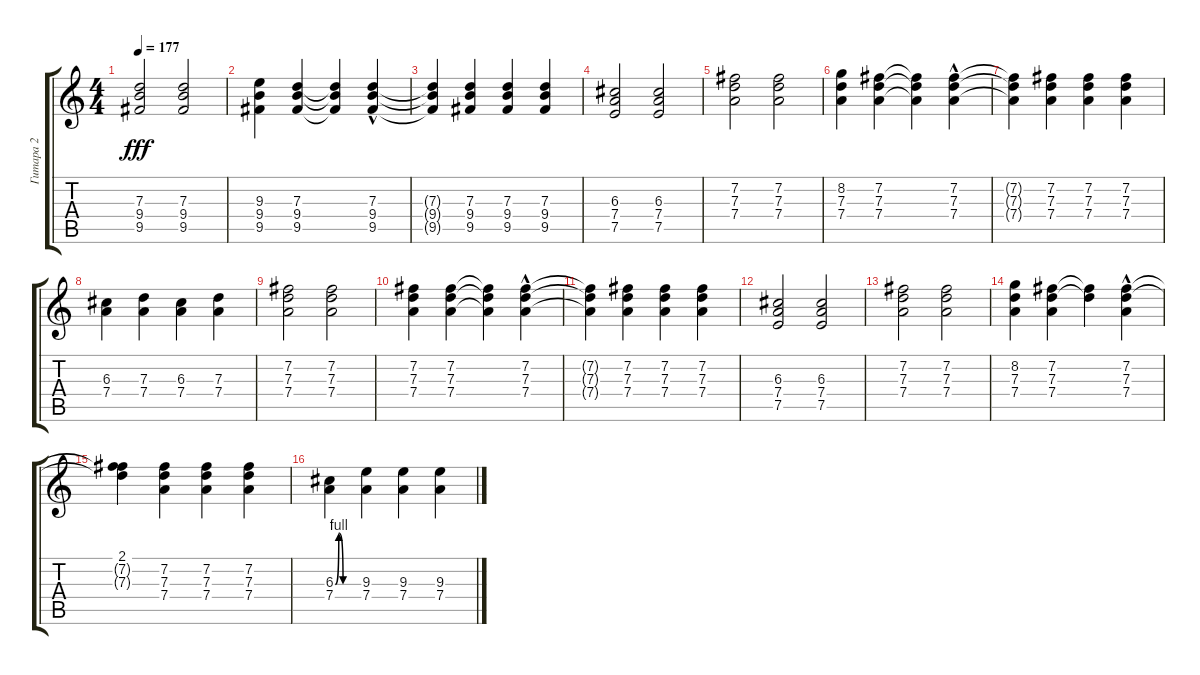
\track ("Гитара 2" "Гитара 2") {instrument distortionguitar}
\staff {score tabs}
\tuning (E4 B3 G3 D3 A2 E2) {hide}
\ts (4 4)
\tempo 177
\clef g2
\ks c
(7.3 9.4 9.5).2{dy fff} (7.3 9.4 9.5).2 |
(9.3 9.4 9.5).4 (7.3 9.4 9.5).4 (7.3{t} 9.4{t} 9.5{t}).4 (7.3{hac} 9.4{hac} 9.5).4 |
(7.3{t} 9.4{t} 9.5{t}).4 (7.3 9.4 9.5).4 (7.3 9.4 9.5).4 (7.3 9.4 9.5).4 |
(6.3 7.4 7.5).2 (6.3 7.4 7.5).2 |
(7.2 7.3 7.4).2 (7.2 7.3 7.4).2 |
(8.2 7.3 7.4).4 (7.2 7.3 7.4).4 (7.2{t} 7.3{t} 7.4{t}).4 (7.2{hac} 7.3{hac} 7.4).4 |
(7.2{t} 7.3{t} 7.4{t}).4 (7.2 7.3 7.4).4 (7.2 7.3 7.4).4 (7.2 7.3 7.4).4 |
(6.3 7.4).4 (7.3 7.4).4 (6.3 7.4).4 (7.3 7.4).4 |
(7.2 7.3 7.4).2 (7.2 7.3 7.4).2 |
(7.2 7.3 7.4).4 (7.2 7.3 7.4).4 (7.2{t} 7.3{t} 7.4{t}).4 (7.2{hac} 7.3{hac} 7.4).4 |
(7.2{t} 7.3{t} 7.4{t}).4 (7.2 7.3 7.4).4 (7.2 7.3 7.4).4 (7.2 7.3 7.4).4 |
(6.3 7.4 7.5).2 (6.3 7.4 7.5).2 |
(7.2 7.3 7.4).2 (7.2 7.3 7.4).2 |
(8.2 7.3 7.4).4 (7.2 7.3 7.4).4 (7.2{t} 7.3{t}).4 (7.2{hac} 7.3{hac} 7.4).4 |
(2.1 7.2{t} 7.3{t}).4 (7.2 7.3 7.4).4 (7.2 7.3 7.4).4 (7.2 7.3 7.4).4 |
(6.3{be (custom 0 0 9 4 20 0 60 0)} 7.4).4 (9.3 7.4).4 (9.3 7.4).4 (9.3 7.4).4
